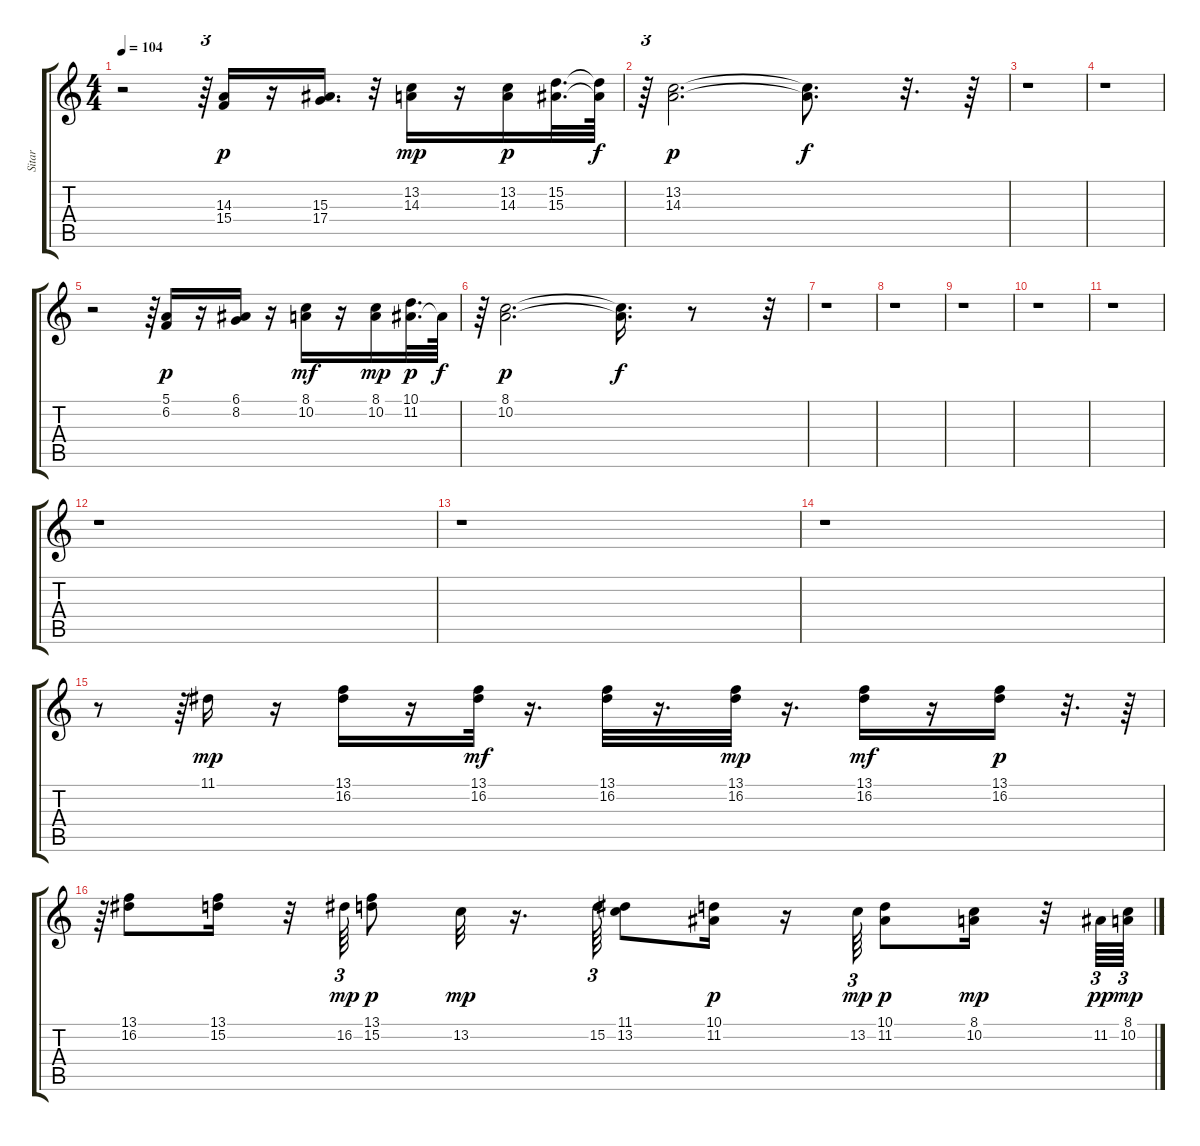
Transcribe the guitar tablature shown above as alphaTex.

\track ("Sitar" "Sitar") {instrument sitar}
\staff {score tabs}
\tuning (E4 B3 G3 D3 A2 E2) {hide}
\ts (4 4)
\tempo 104
\clef g2
\ks c
r.2{dy f} r.64{tu (3 2)} (14.3 15.4).16{dy p} r.16 (15.3 17.4).16{d} r.32 (13.2 14.3).16{dy mp} r.16 (13.2 14.3).16{dy p} (15.2 15.3).32{d} (15.2{t} 15.3{t}).64{dy f} |
r.64{tu (3 2)} (13.2 14.3).2{d dy p} (13.2{t} 14.3{t}).8{d dy f} r.32{d} r.64 |
r.1 |
r.1 |
r.2 r.64{tu (3 2)} (5.1 6.2).16{dy p} r.16 (6.1 8.2).16 r.16 (8.1 10.2).16{dy mf} r.16 (8.1 10.2).16{dy mp} (10.1 11.2).32{d dy p} 11.2{t}.64{dy f} |
r.64{tu (3 2)} (8.1 10.2).2{d dy p} (8.1{t} 10.2{t}).16{d dy f} r.8 r.32{tu (3 2)} |
r.1 |
r.1 |
r.1 |
r.1 |
r.1 |
r.1 |
r.1 |
r.1 |
r.8 r.64{tu (3 2)} 11.1.16{dy mp} r.16 (13.1 16.2).16 r.16 (13.1 16.2).32{dy mf} r.16{d} (13.1 16.2).32 r.16{d} (13.1 16.2).32{dy mp} r.16{d} (13.1 16.2).16{dy mf} r.16 (13.1 16.2).16{dy p} r.32{d} r.64 |
r.64{tu (3 2)} (13.1 16.2).8 (13.1 15.2).16 r.32 16.2.64{tu (3 2) dy mp} (13.1 15.2).8{dy p} 13.2.32{dy mp} r.16{d} 15.2.64{tu (3 2)} (11.1 13.2).8 (10.1 11.2).16{dy p} r.16 13.2.64{tu (3 2) dy mp} (10.1 11.2).8{dy p} (8.1 10.2).16{dy mp} r.32 11.2.64{tu (3 2) dy pp} (8.1 10.2).64{tu (3 2) dy mp}
